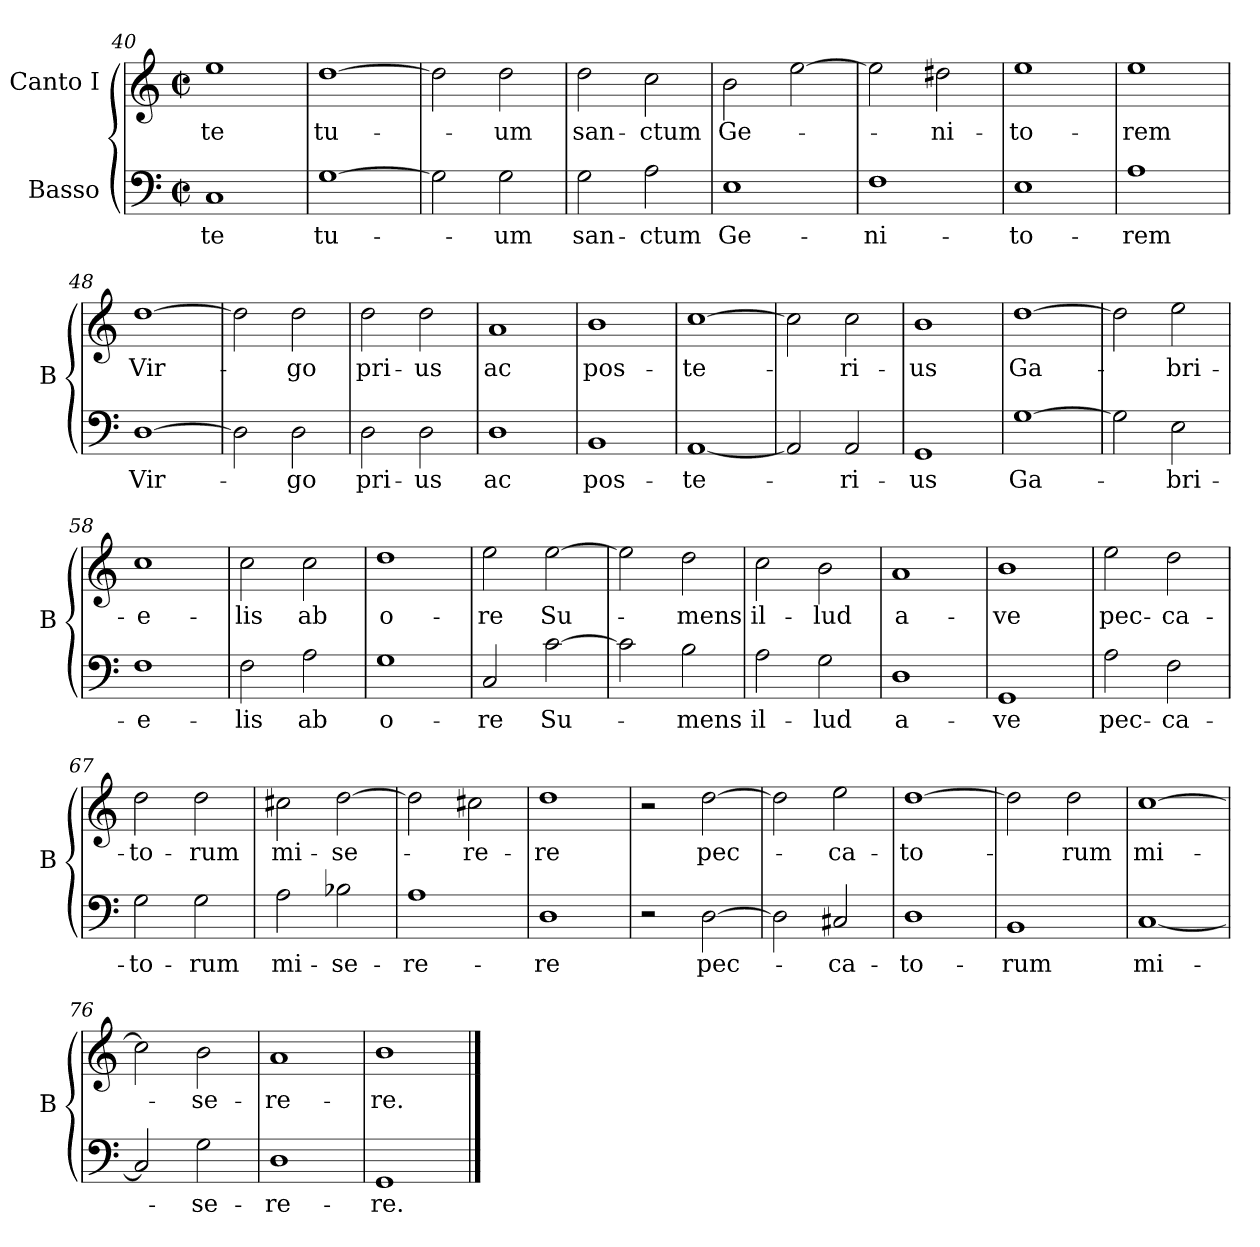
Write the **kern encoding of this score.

**kern	**text	**kern	**text
*part2	*part2	*part1	*part1
*staff2	*staff2	*staff1	*staff1
*I"Basso	*	*I"Canto I	*
*I'B	*	*	*
*clefF4	*	*clefG2	*
*k[]	*	*k[]	*
*M2/2	*	*M2/2	*
*met(c|)	*	*met(c|)	*
=40	=40	=40	=40
1C	-te	1ee	-te
=41	=41	=41	=41
[1G	tu-	[1dd	tu-
=42	=42	=42	=42
2G]	.	2dd]	.
2G	-um	2dd	-um
=43	=43	=43	=43
2G	san-	2dd	san-
2A	-ctum	2cc	-ctum
=44	=44	=44	=44
1E	Ge-	2b	Ge-
.	.	[2ee	.
=45	=45	=45	=45
1F	-ni-	2ee]	.
.	.	2dd#X	-ni-
=46	=46	=46	=46
1E	-to-	1ee	-to-
=47	=47	=47	=47
1A	-rem	1ee	-rem
=48	=48	=48	=48
[1D	Vir-	[1dd	Vir-
=49	=49	=49	=49
2D]	.	2dd]	.
2D	-go	2dd	-go
=50	=50	=50	=50
2D	pri-	2dd	pri-
2D	-us	2dd	-us
=51	=51	=51	=51
1D	ac	1a	ac
=52	=52	=52	=52
1BB	pos-	1b	pos-
=53	=53	=53	=53
[1AA	-te-	[1cc	-te-
=54	=54	=54	=54
2AA]	.	2cc]	.
2AA	-ri-	2cc	-ri-
=55	=55	=55	=55
1GG	-us	1b	-us
=56	=56	=56	=56
[1G	Ga-	[1dd	Ga-
=57	=57	=57	=57
2G]	.	2dd]	.
2E	-bri-	2ee	-bri-
=58	=58	=58	=58
1F	-e-	1cc	-e-
=59	=59	=59	=59
2F	-lis	2cc	-lis
2A	ab	2cc	ab
=60	=60	=60	=60
1G	o-	1dd	o-
=61	=61	=61	=61
2C	-re	2ee	-re
[2c	Su-	[2ee	Su-
=62	=62	=62	=62
2c]	.	2ee]	.
2B	-mens	2dd	-mens
=63	=63	=63	=63
2A	il-	2cc	il-
2G	-lud	2b	-lud
=64	=64	=64	=64
1D	a-	1a	a-
=65	=65	=65	=65
1GG	-ve	1b	-ve
=66	=66	=66	=66
2A	pec-	2ee	pec-
2F	-ca-	2dd	-ca-
=67	=67	=67	=67
2G	-to-	2dd	-to-
2G	-rum	2dd	-rum
=68	=68	=68	=68
2A	mi-	2cc#X	mi-
2B-X	-se-	[2dd	-se-
=69	=69	=69	=69
1A	-re-	2dd]	.
.	.	2cc#X	-re-
=70	=70	=70	=70
1D	-re	1dd	-re
=71	=71	=71	=71
2r	.	2r	.
[2D	pec-	[2dd	pec-
=72	=72	=72	=72
2D]	.	2dd]	.
2C#X	-ca-	2ee	-ca-
=73	=73	=73	=73
1D	-to-	[1dd	-to-
=74	=74	=74	=74
1BB	-rum	2dd]	.
.	.	2dd	-rum
=75	=75	=75	=75
[1C	mi-	[1cc	mi-
=76	=76	=76	=76
2C]	.	2cc]	.
2G	-se-	2b	-se-
=77	=77	=77	=77
1D	-re-	1a	-re-
=78	=78	=78	=78
1GG	-re.	1b	-re.
==	==	==	==
*-	*-	*-	*-
